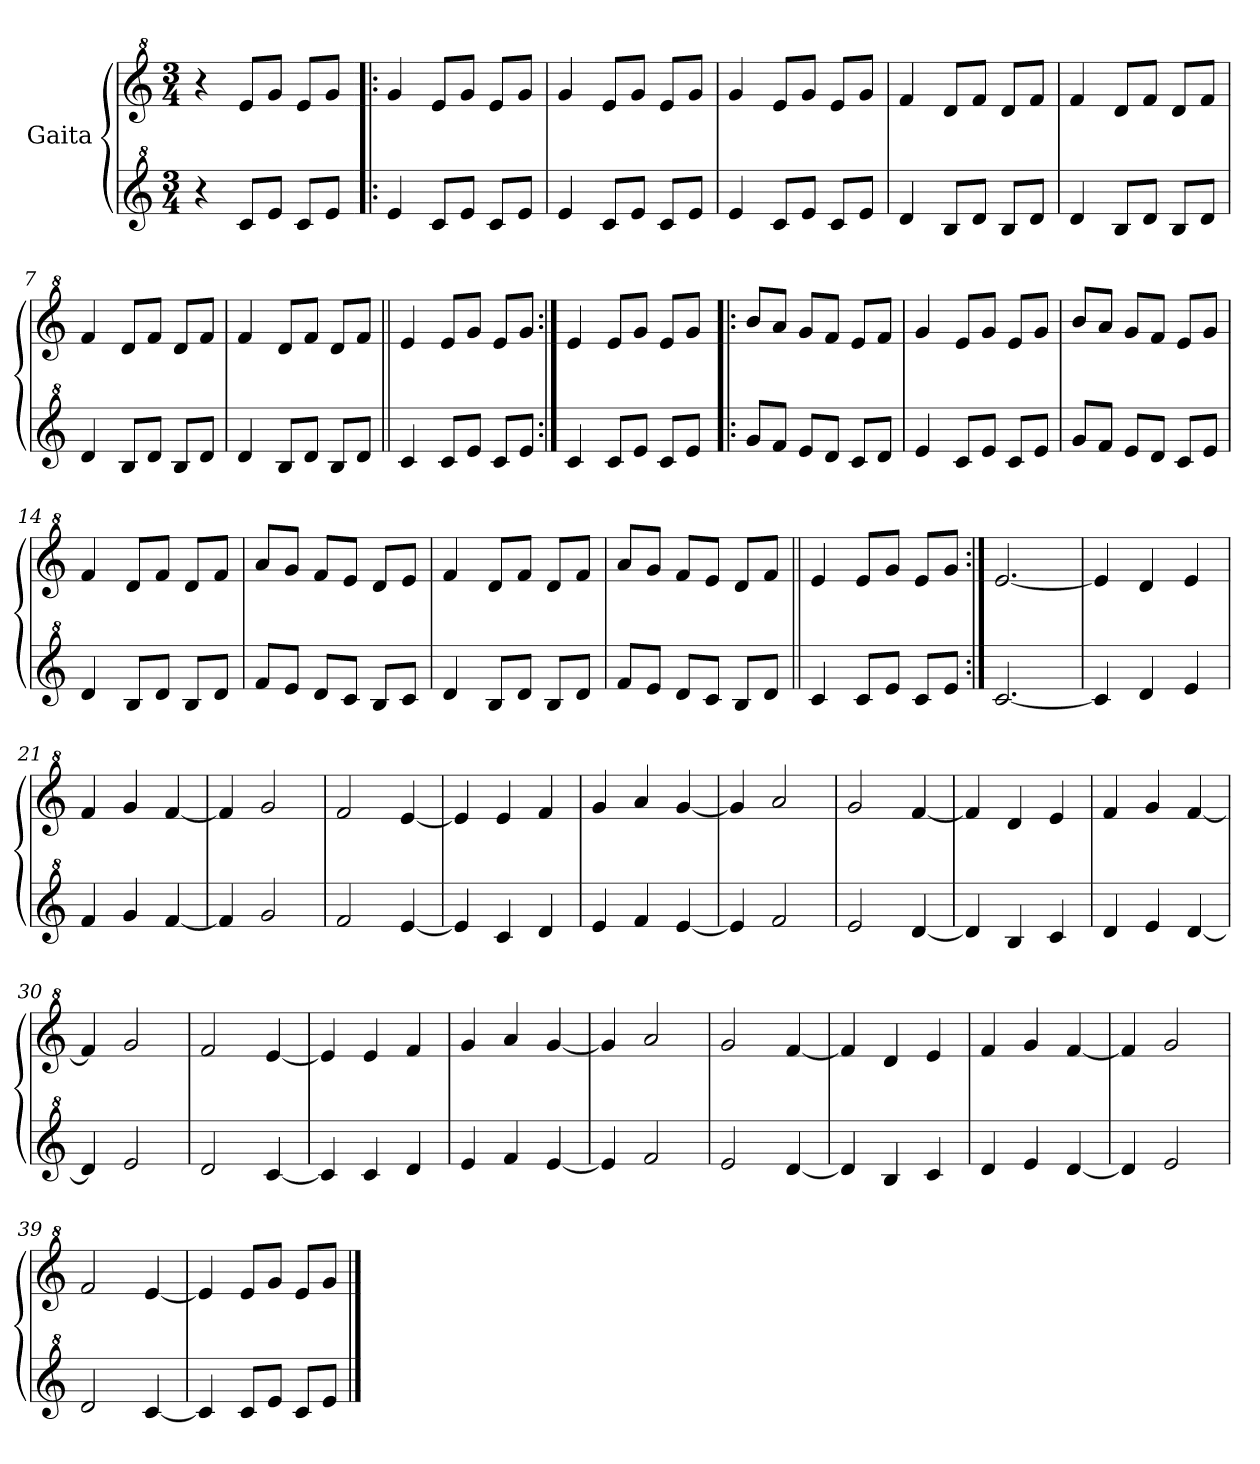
**kern	**kern
*part2	*part1
*staff2	*staff1
*I"Gaita	*I"Gaita
*clefG^2	*clefG^2
*k[]	*k[]
*M3/4	*M3/4
*MM220	*MM220
=1	=1
4r	4r
8cc/L	8ee/L
8ee/J	8gg/J
8cc/L	8ee/L
8ee/J	8gg/J
=2!|:	=2!|:
4ee/	4gg/
8cc/L	8ee/L
8ee/J	8gg/J
8cc/L	8ee/L
8ee/J	8gg/J
=3	=3
4ee/	4gg/
8cc/L	8ee/L
8ee/J	8gg/J
8cc/L	8ee/L
8ee/J	8gg/J
=4	=4
4ee/	4gg/
8cc/L	8ee/L
8ee/J	8gg/J
8cc/L	8ee/L
8ee/J	8gg/J
=5	=5
4dd/	4ff/
8b/L	8dd/L
8dd/J	8ff/J
8b/L	8dd/L
8dd/J	8ff/J
=6	=6
4dd/	4ff/
8b/L	8dd/L
8dd/J	8ff/J
8b/L	8dd/L
8dd/J	8ff/J
=7	=7
4dd/	4ff/
8b/L	8dd/L
8dd/J	8ff/J
8b/L	8dd/L
8dd/J	8ff/J
!!LO:LB:g=z
=8	=8
4dd/	4ff/
8b/L	8dd/L
8dd/J	8ff/J
8b/L	8dd/L
8dd/J	8ff/J
=9||	=9||
4cc/	4ee/
8cc/L	8ee/L
8ee/J	8gg/J
8cc/L	8ee/L
8ee/J	8gg/J
=10:|!	=10:|!
4cc/	4ee/
8cc/L	8ee/L
8ee/J	8gg/J
8cc/L	8ee/L
8ee/J	8gg/J
=11!|:	=11!|:
8gg/L	8bb/L
8ff/J	8aa/J
8ee/L	8gg/L
8dd/J	8ff/J
8cc/L	8ee/L
8dd/J	8ff/J
=12	=12
4ee/	4gg/
8cc/L	8ee/L
8ee/J	8gg/J
8cc/L	8ee/L
8ee/J	8gg/J
=13	=13
8gg/L	8bb/L
8ff/J	8aa/J
8ee/L	8gg/L
8dd/J	8ff/J
8cc/L	8ee/L
8ee/J	8gg/J
=14	=14
4dd/	4ff/
8b/L	8dd/L
8dd/J	8ff/J
8b/L	8dd/L
8dd/J	8ff/J
!!LO:LB:g=z
=15	=15
8ff/L	8aa/L
8ee/J	8gg/J
8dd/L	8ff/L
8cc/J	8ee/J
8b/L	8dd/L
8cc/J	8ee/J
=16	=16
4dd/	4ff/
8b/L	8dd/L
8dd/J	8ff/J
8b/L	8dd/L
8dd/J	8ff/J
=17	=17
8ff/L	8aa/L
8ee/J	8gg/J
8dd/L	8ff/L
8cc/J	8ee/J
8b/L	8dd/L
8dd/J	8ff/J
=18||	=18||
4cc/	4ee/
8cc/L	8ee/L
8ee/J	8gg/J
8cc/L	8ee/L
8ee/J	8gg/J
=19:|!	=19:|!
[2.cc/	[2.ee/
=20	=20
4cc/]	4ee/]
4dd/	4dd/
4ee/	4ee/
=21	=21
4ff/	4ff/
4gg/	4gg/
[4ff/	[4ff/
=22	=22
4ff/]	4ff/]
2gg/	2gg/
=23	=23
2ff/	2ff/
[4ee/	[4ee/
!!LO:LB:g=z
=24	=24
4ee/]	4ee/]
4cc/	4ee/
4dd/	4ff/
=25	=25
4ee/	4gg/
4ff/	4aa/
[4ee/	[4gg/
=26	=26
4ee/]	4gg/]
2ff/	2aa/
=27	=27
2ee/	2gg/
[4dd/	[4ff/
=28	=28
4dd/]	4ff/]
4b/	4dd/
4cc/	4ee/
=29	=29
4dd/	4ff/
4ee/	4gg/
[4dd/	[4ff/
=30	=30
4dd/]	4ff/]
2ee/	2gg/
=31	=31
2dd/	2ff/
[4cc/	[4ee/
=32	=32
4cc/]	4ee/]
4cc/	4ee/
4dd/	4ff/
=33	=33
4ee/	4gg/
4ff/	4aa/
[4ee/	[4gg/
=34	=34
4ee/]	4gg/]
2ff/	2aa/
=35	=35
2ee/	2gg/
[4dd/	[4ff/
!!LO:LB:g=z
=36	=36
4dd/]	4ff/]
4b/	4dd/
4cc/	4ee/
=37	=37
4dd/	4ff/
4ee/	4gg/
[4dd/	[4ff/
=38	=38
4dd/]	4ff/]
2ee/	2gg/
=39	=39
2dd/	2ff/
[4cc/	[4ee/
=40	=40
4cc/]	4ee/]
8cc/L	8ee/L
8ee/J	8gg/J
8cc/L	8ee/L
8ee/J	8gg/J
==	==
*-	*-
